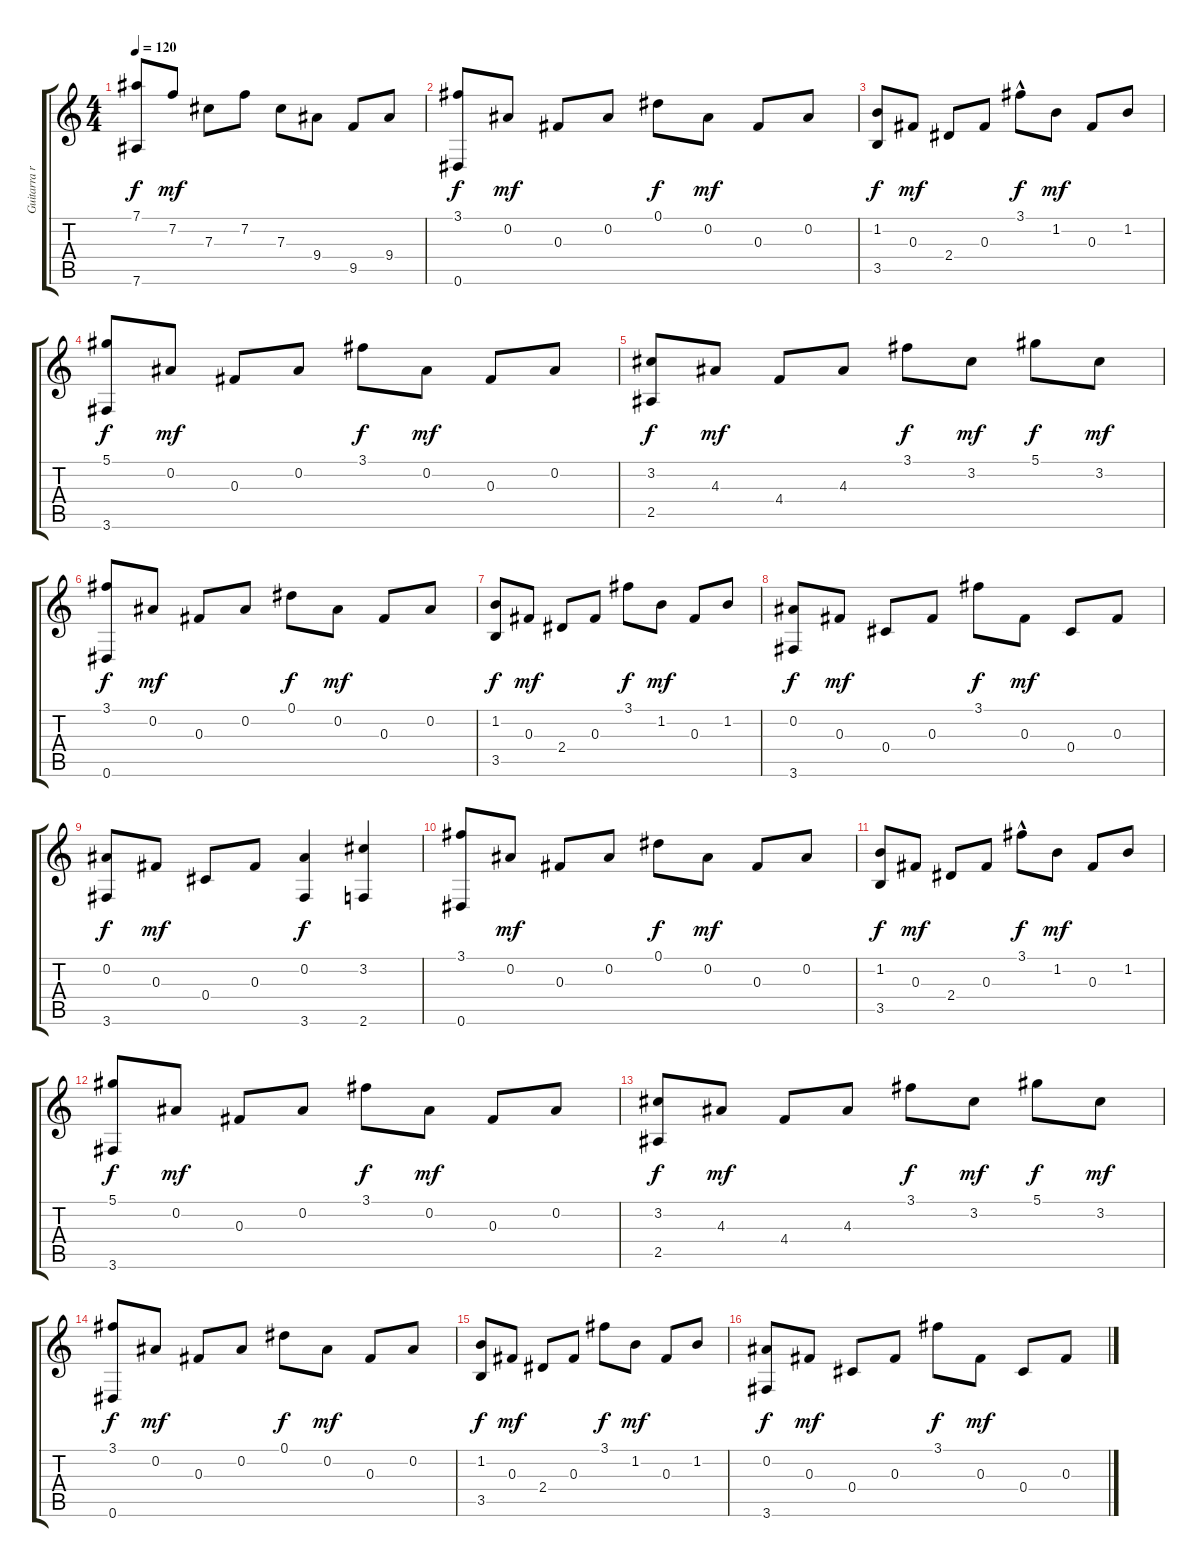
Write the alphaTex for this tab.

\track ("Guitarra ritmica" "Guitarra r") {instrument acousticguitarsteel}
\staff {score tabs}
\tuning (Eb4 Bb3 Gb3 Db3 Ab2 Eb2) {hide}
\ts (4 4)
\tempo 120
\clef g2
\ks c
(7.1 7.6).8{dy f} 7.2.8{dy mf} 7.3.8 7.2.8 7.3.8 9.4.8 9.5.8 9.4.8 |
(3.1 0.6).8{dy f} 0.2.8{dy mf} 0.3.8 0.2.8 0.1.8{dy f} 0.2.8{dy mf} 0.3.8 0.2.8 |
(1.2 3.5).8{dy f} 0.3.8{dy mf} 2.4.8 0.3.8 3.1{hac}.8{dy f} 1.2.8{dy mf} 0.3.8 1.2.8 |
(5.1 3.6).8{dy f} 0.2.8{dy mf} 0.3.8 0.2.8 3.1.8{dy f} 0.2.8{dy mf} 0.3.8 0.2.8 |
(3.2 2.5).8{dy f} 4.3.8{dy mf} 4.4.8 4.3.8 3.1.8{dy f} 3.2.8{dy mf} 5.1.8{dy f} 3.2.8{dy mf} |
(3.1 0.6).8{dy f} 0.2.8{dy mf} 0.3.8 0.2.8 0.1.8{dy f} 0.2.8{dy mf} 0.3.8 0.2.8 |
(1.2 3.5).8{dy f} 0.3.8{dy mf} 2.4.8 0.3.8 3.1.8{dy f} 1.2.8{dy mf} 0.3.8 1.2.8 |
(0.2 3.6).8{dy f} 0.3.8{dy mf} 0.4.8 0.3.8 3.1.8{dy f} 0.3.8{dy mf} 0.4.8 0.3.8 |
(0.2 3.6).8{dy f} 0.3.8{dy mf} 0.4.8 0.3.8 (0.2 3.6).4{dy f} (3.2 2.6).4 |
(3.1 0.6).8 0.2.8{dy mf} 0.3.8 0.2.8 0.1.8{dy f} 0.2.8{dy mf} 0.3.8 0.2.8 |
(1.2 3.5).8{dy f} 0.3.8{dy mf} 2.4.8 0.3.8 3.1{hac}.8{dy f} 1.2.8{dy mf} 0.3.8 1.2.8 |
(5.1 3.6).8{dy f} 0.2.8{dy mf} 0.3.8 0.2.8 3.1.8{dy f} 0.2.8{dy mf} 0.3.8 0.2.8 |
(3.2 2.5).8{dy f} 4.3.8{dy mf} 4.4.8 4.3.8 3.1.8{dy f} 3.2.8{dy mf} 5.1.8{dy f} 3.2.8{dy mf} |
(3.1 0.6).8{dy f} 0.2.8{dy mf} 0.3.8 0.2.8 0.1.8{dy f} 0.2.8{dy mf} 0.3.8 0.2.8 |
(1.2 3.5).8{dy f} 0.3.8{dy mf} 2.4.8 0.3.8 3.1.8{dy f} 1.2.8{dy mf} 0.3.8 1.2.8 |
(0.2 3.6).8{dy f} 0.3.8{dy mf} 0.4.8 0.3.8 3.1.8{dy f} 0.3.8{dy mf} 0.4.8 0.3.8
